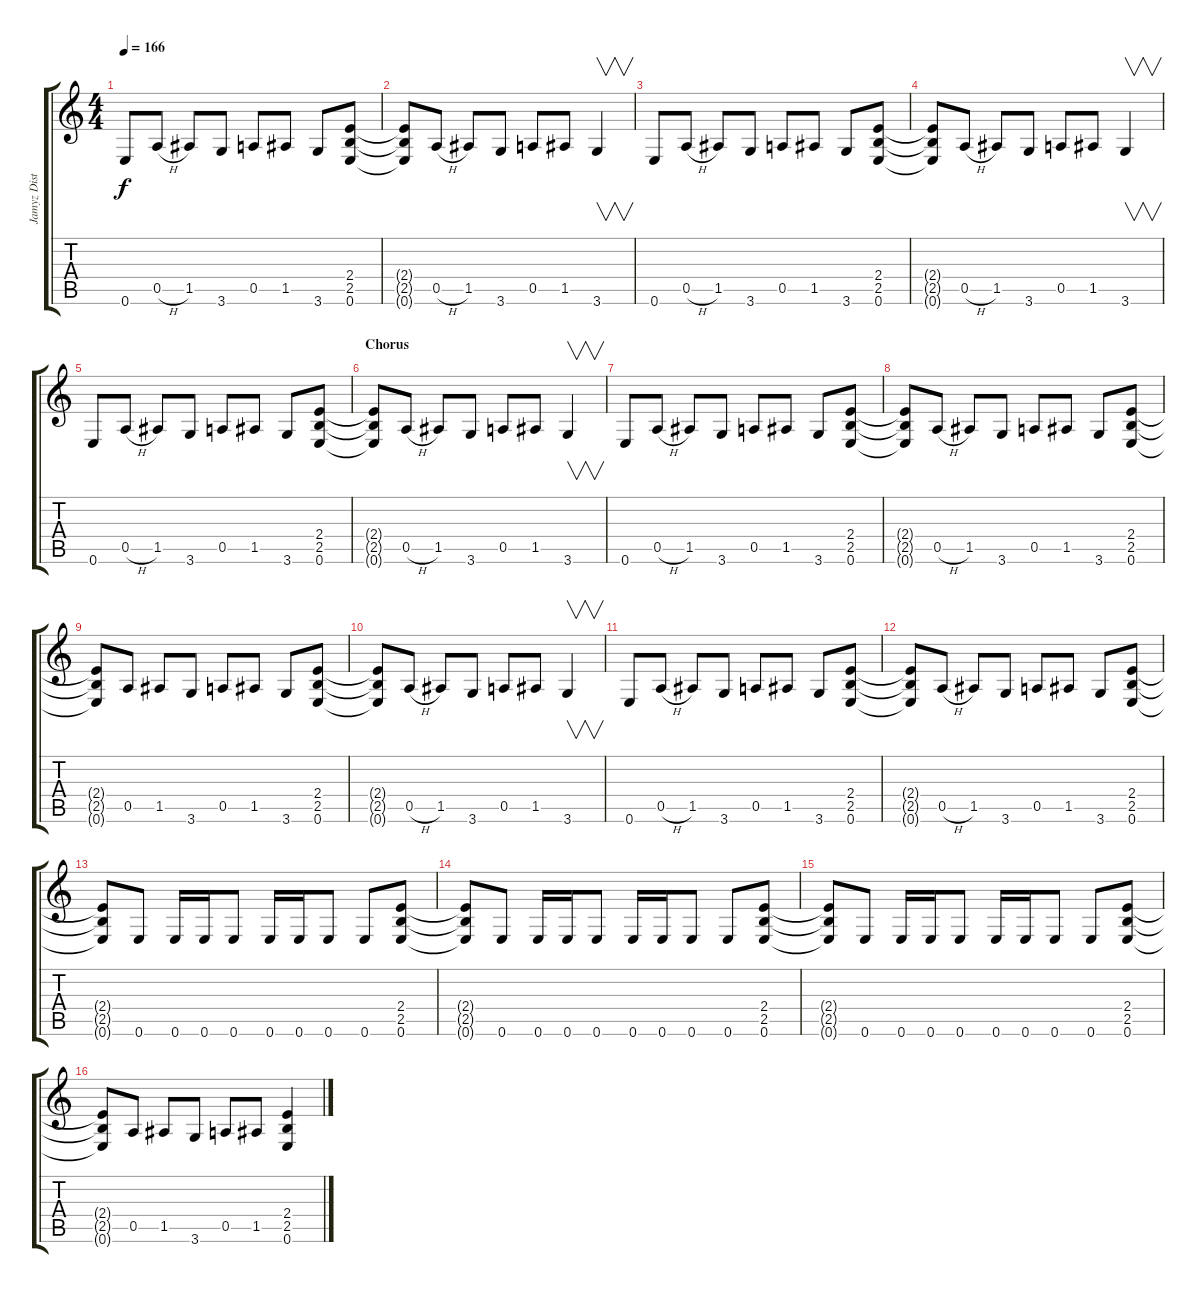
\track ("Jamyz Distortion Guitar" "Jamyz Dist") {instrument distortionguitar}
\staff {score tabs}
\tuning (E4 B3 G3 D3 A2 E2) {hide}
\ts (4 4)
\tempo 166
\clef g2
\ks c
0.6.8{dy f} 0.5{h}.8 1.5.8 3.6.8 0.5.8 1.5.8 3.6.8 (2.4 2.5 0.6).8 |
(2.4{t} 2.5{t} 0.6{t}).8 0.5{h}.8 1.5.8 3.6.8 0.5.8 1.5.8 3.6.4{v} |
0.6.8 0.5{h}.8 1.5.8 3.6.8 0.5.8 1.5.8 3.6.8 (2.4 2.5 0.6).8 |
(2.4{t} 2.5{t} 0.6{t}).8 0.5{h}.8 1.5.8 3.6.8 0.5.8 1.5.8 3.6.4{v} |
0.6.8 0.5{h}.8 1.5.8 3.6.8 0.5.8 1.5.8 3.6.8 (2.4 2.5 0.6).8 |
\section ("" "Chorus")
(2.4{t} 2.5{t} 0.6{t}).8 0.5{h}.8 1.5.8 3.6.8 0.5.8 1.5.8 3.6.4{v} |
0.6.8 0.5{h}.8 1.5.8 3.6.8 0.5.8 1.5.8 3.6.8 (2.4 2.5 0.6).8 |
(2.4{t} 2.5{t} 0.6{t}).8 0.5{h}.8 1.5.8 3.6.8 0.5.8 1.5.8 3.6.8 (2.4 2.5 0.6).8 |
(2.4{t} 2.5{t} 0.6{t}).8 0.5.8 1.5.8 3.6.8 0.5.8 1.5.8 3.6.8 (2.4 2.5 0.6).8 |
(2.4{t} 2.5{t} 0.6{t}).8 0.5{h}.8 1.5.8 3.6.8 0.5.8 1.5.8 3.6.4{v} |
0.6.8 0.5{h}.8 1.5.8 3.6.8 0.5.8 1.5.8 3.6.8 (2.4 2.5 0.6).8 |
(2.4{t} 2.5{t} 0.6{t}).8 0.5{h}.8 1.5.8 3.6.8 0.5.8 1.5.8 3.6.8 (2.4 2.5 0.6).8 |
(2.4{t} 2.5{t} 0.6{t}).8 0.6.8 0.6.16 0.6.16 0.6.8 0.6.16 0.6.16 0.6.8 0.6.8 (2.4 2.5 0.6).8 |
(2.4{t} 2.5{t} 0.6{t}).8 0.6.8 0.6.16 0.6.16 0.6.8 0.6.16 0.6.16 0.6.8 0.6.8 (2.4 2.5 0.6).8 |
(2.4{t} 2.5{t} 0.6{t}).8 0.6.8 0.6.16 0.6.16 0.6.8 0.6.16 0.6.16 0.6.8 0.6.8 (2.4 2.5 0.6).8 |
(2.4{t} 2.5{t} 0.6{t}).8 0.5.8 1.5.8 3.6.8 0.5.8 1.5.8 (2.4 2.5 0.6).4
